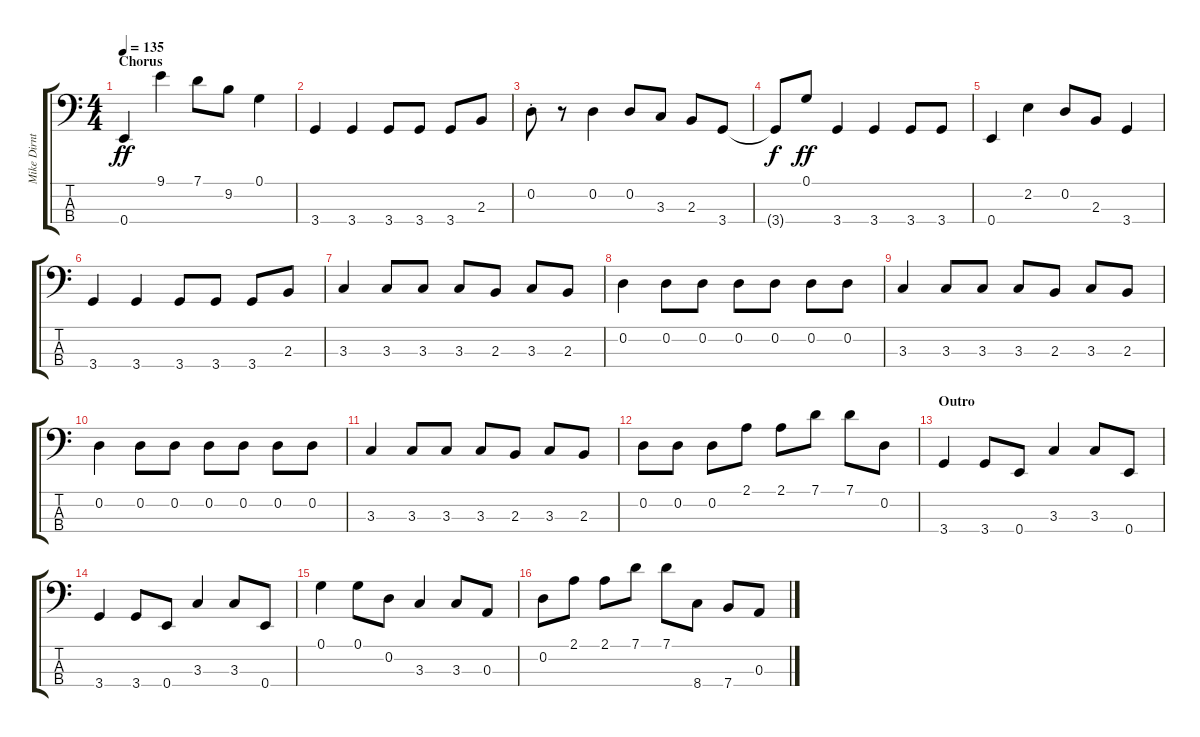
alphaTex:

\track ("Mike Dirnt (Bass 2)" "Mike Dirnt") {instrument electricbassfinger}
\staff {score tabs}
\tuning (G2 D2 A1 E1) {hide}
\ts (4 4)
\section ("" "Chorus")
\tempo 135
\clef f4
\ks c
0.4.4{dy ff} 9.1.4 7.1.8 9.2.8 0.1.4 |
3.4.4 3.4.4 3.4.8 3.4.8 3.4.8 2.3.8 |
0.2{st}.8 r.8 0.2.4 0.2.8 3.3.8 2.3.8 3.4.8 |
3.4{t}.8{dy f} 0.1.8{dy ff} 3.4.4 3.4.4 3.4.8 3.4.8 |
0.4.4 2.2.4 0.2.8 2.3.8 3.4.4 |
3.4.4 3.4.4 3.4.8 3.4.8 3.4.8 2.3.8 |
3.3.4 3.3.8 3.3.8 3.3.8 2.3.8 3.3.8 2.3.8 |
0.2.4 0.2.8 0.2.8 0.2.8 0.2.8 0.2.8 0.2.8 |
3.3.4 3.3.8 3.3.8 3.3.8 2.3.8 3.3.8 2.3.8 |
0.2.4 0.2.8 0.2.8 0.2.8 0.2.8 0.2.8 0.2.8 |
3.3.4 3.3.8 3.3.8 3.3.8 2.3.8 3.3.8 2.3.8 |
0.2.8 0.2.8 0.2.8 2.1.8 2.1.8 7.1.8 7.1.8 0.2.8 |
\section ("" "Outro")
3.4.4 3.4.8 0.4.8 3.3.4 3.3.8 0.4.8 |
3.4.4 3.4.8 0.4.8 3.3.4 3.3.8 0.4.8 |
0.1.4 0.1.8 0.2.8 3.3.4 3.3.8 0.3.8 |
0.2.8 2.1.8 2.1.8 7.1.8 7.1.8 8.4.8 7.4.8 0.3.8
